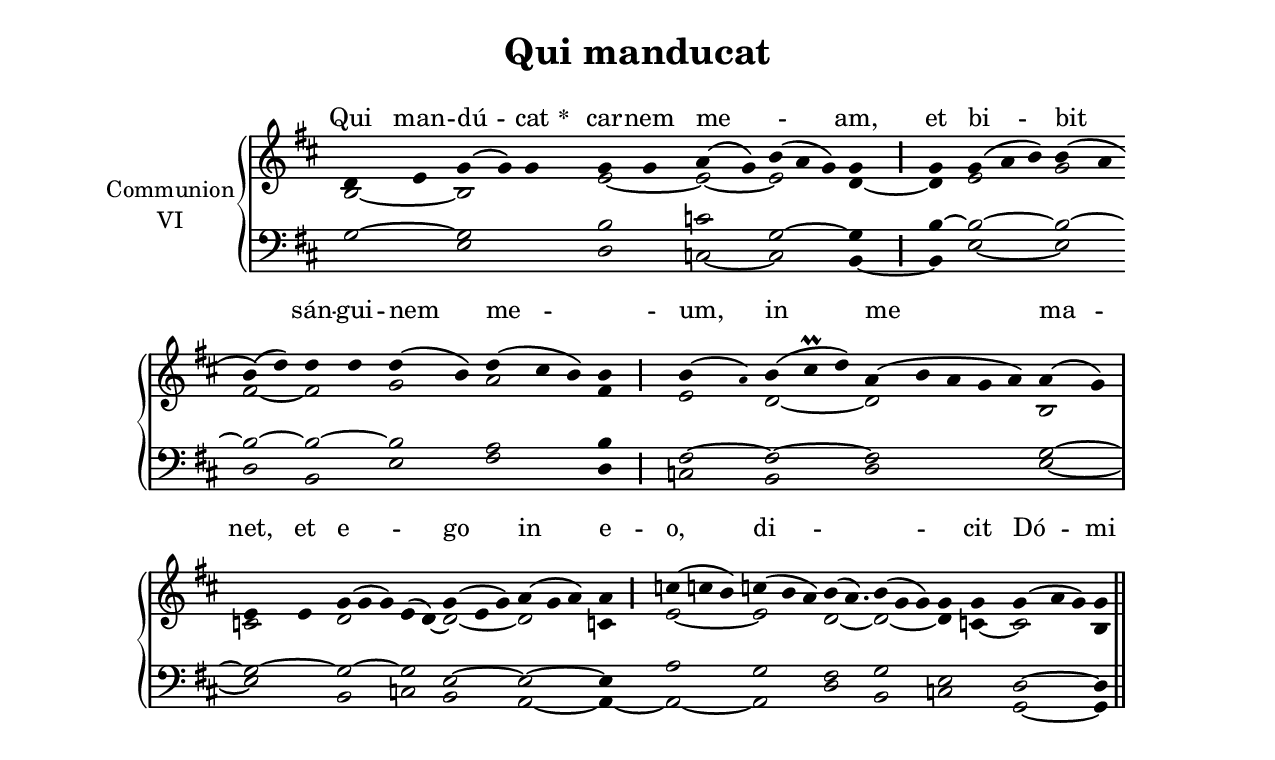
\version "2.18"
\include "gregorian.ly"
\include "noh2.ily"


%Page reference: page ii.175
%(volume.page)

global = {
 \key g \lydian
 \cadenzaOn 
}

\header {
  title = \markup \center-column {"Qui manducat" \vspace #1 }
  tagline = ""
  composer = ""
}

\paper {
 #(include-special-characters)
  oddHeaderMarkup = \markup \fill-line {
    \line {}
    \center-column {
      \on-the-fly #first-page     " "
      \on-the-fly #not-first-page "Qui manducat"
    }
    \line { \on-the-fly #print-page-number-check-first \fromproperty #'page:page-number-string }
  }
  evenHeaderMarkup = \markup \fill-line {
    \line { \on-the-fly #print-page-number-check-first \fromproperty #'page:page-number-string }
    \center-column { "Qui manducat" }
    \line {}
  }
}

chantText = \lyricmode {
Qui man -- dú -- cat 
\set stanza = " * " car -- nem me -- _ am, 
et bi -- bit sán -- gui -- nem me -- _ um, 
in me ma -- net, 
et e -- _ go in e -- o, 
di -- _ _ _ cit Dó -- mi -- nus. }

chantMusic = {
\tieDown   d'4 e'4 g'4 ( g'4) g'4  g'4 g'4 a'4 ( g'4) b'4 ( a'4 g'4) g'4 \divisioMaior
 g'4 g'4 ( a'4 b'4) b'4 ( a'4 \forceBreak
) b'4 ( d''4) d''4 d''4 d''4 ( b'4) d''4 ( cis''4 b'4) b'4 \divisioMaior
 b'4 ( \once \tweak #'font-size #-4 a' ) b'4 ( cis''\prall d''4) a'4 ( b'4 a'4 g'4 a'4) a'4 ( g'4) \divisioMaxima \forceBreak

 e'4 e'4 g'4 ( g'4 g'4) e'4 ( d'4) g'4 ( e'4 g'4) a'4 ( g'4 a'4) a'4 \divisioMaior
  c''4 ( c''4 b'4) c''4 ( b'4 a'4) b'4 ( a'4.) b'4 ( g'4 g'4) g'4 g'4 g'4 ( a'4 g'4) g'4 \finalis

}

altoMusic = {
b2 ~ b2*3/2 e'2 ~ e'2 ~ e'2*3/2 d'4 ~ \divisioMaior
d'4 e'2*3/2 g'2 fis'2 ~ fis'2 g'2 a'2*3/2 fis'4 \divisioMaior
e'2 d'2*3/2 ~ d'2*5/2 b2 \divisioMaxima
c'2 d'2*3/2 e'4 d'4 ~ d'2*3/2 ~ d'2*3/2 c'4 e'2*3/2 ~ e'2*3/2 d'2*5/4 ~ d'2*3/2 ~ d'4 c'4 ~ c'2*3/2 b4 \finalis
}

tenorMusic = {
g2 ~ g2*3/2 b2 c'2 g2*3/2 ~ g4 \divisioMaior
b4 ~ b2*3/2 ~ b2 ~ b2 ~ b2 ~ b2 a2*3/2 b4 \divisioMaior
fis2 ~ fis2*3/2 ~ fis2*5/2 g2 ~ \divisioMaxima
g2 ~ g2*3/2 ~ g2 e2*3/2 ~ e2*3/2 ~ e4 a2*3/2 g2*3/2 fis2*5/4 g2*3/2 e2 d2*3/2 ~ d4 \finalis
}

bassMusic = {
r2 e2*3/2 d2 c2 ~ c2*3/2 b,4 ~ \divisioMaior
b,4 e2*3/2 ~ e2 d2 b,2 e2 fis2*3/2 d4 \divisioMaior
c2 b,2*3/2 d2*5/2 e2 ~ \divisioMaxima
e2 b,2*3/2 c2 b,2*3/2 a,2*3/2 ~ a,4 ~ a,2*3/2 ~ a,2*3/2 d2*5/4 b,2*3/2 c2 g,2*3/2 ~ g,4 \finalis
}

voiceLines = {
\voiceLineStyle


}

\score{
  <<
    \new GrandStaff <<
      \set GrandStaff.autoBeaming = ##f
      \set GrandStaff.instrumentName = \markup \center-column {
        "Communion"
        "VI"
      }
      \new Staff = up <<
        \new Voice = "chant" {
          \voiceOne \global \chantMusic
        }
        \new Voice {
          \voiceTwo \global \altoMusic
        }
      >>

      \new Staff = down <<
        \clef bass
        \new Voice {
          \voiceOne \global \tenorMusic
        }
        \new Voice {
          \voiceTwo \global \bassMusic
        }
	\new Voice {
        \voiceThree \global \voiceLines
        }
      >>
    >>
    \new Lyrics \lyricsto chant {
      \chantText
    }
  >>
  \layout{
  }
  \midi{
    \tempo 4 = 125
  }
}
